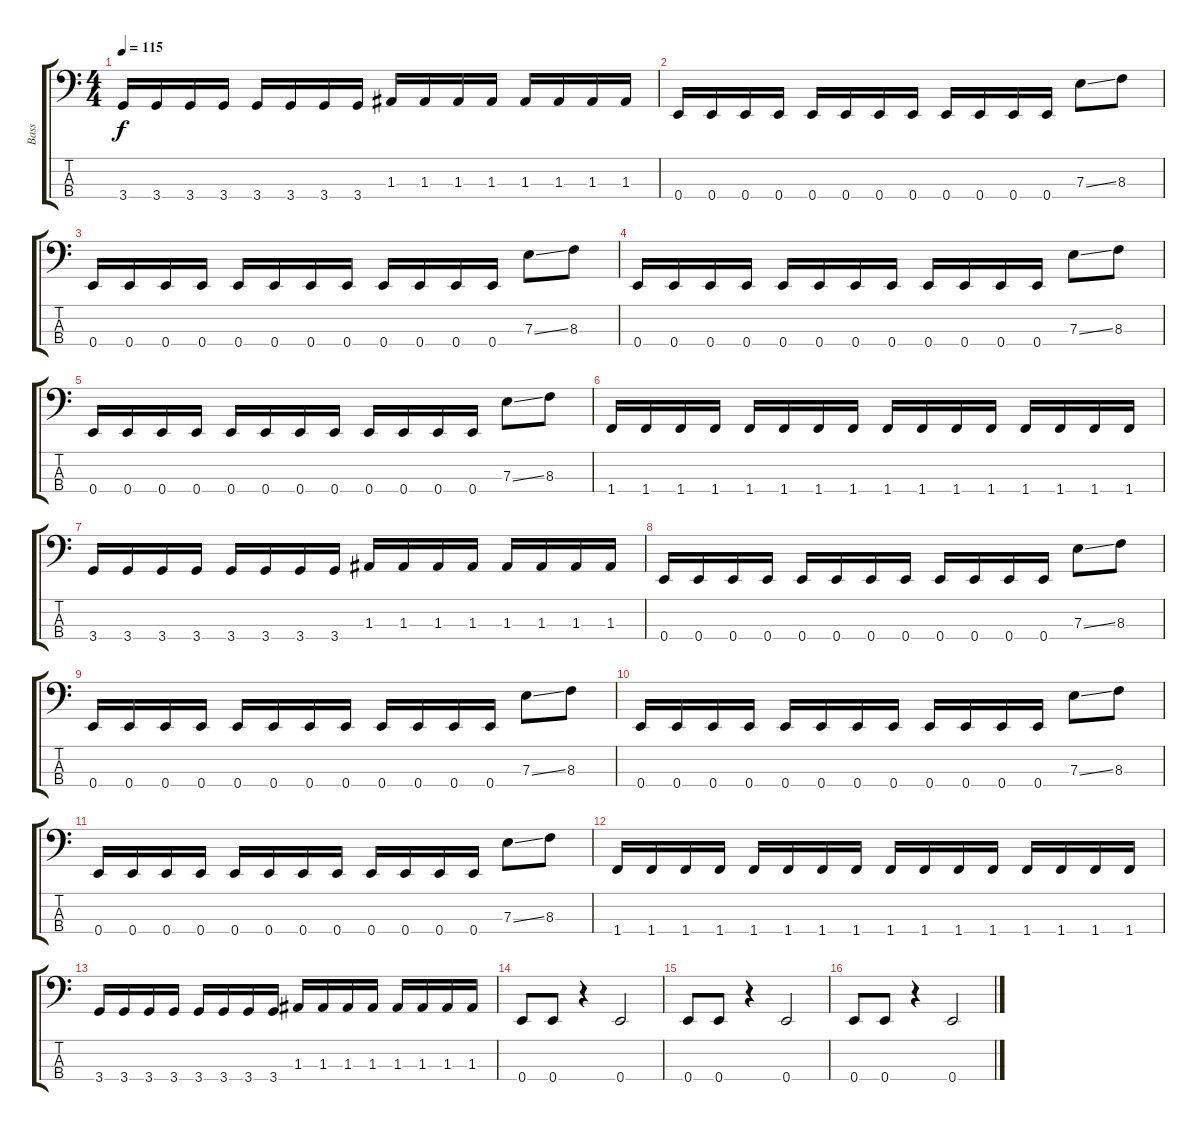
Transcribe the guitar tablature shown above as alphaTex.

\track ("Bass" "Bass") {instrument electricbassfinger}
\staff {score tabs}
\tuning (G2 D2 A1 E1) {hide}
\ts (4 4)
\tempo 115
\clef f4
\ks c
3.4.16{dy f} 3.4.16 3.4.16 3.4.16 3.4.16 3.4.16 3.4.16 3.4.16 1.3.16 1.3.16 1.3.16 1.3.16 1.3.16 1.3.16 1.3.16 1.3.16 |
0.4.16 0.4.16 0.4.16 0.4.16 0.4.16 0.4.16 0.4.16 0.4.16 0.4.16 0.4.16 0.4.16 0.4.16 7.3{ss}.8 8.3.8 |
0.4.16 0.4.16 0.4.16 0.4.16 0.4.16 0.4.16 0.4.16 0.4.16 0.4.16 0.4.16 0.4.16 0.4.16 7.3{ss}.8 8.3.8 |
0.4.16 0.4.16 0.4.16 0.4.16 0.4.16 0.4.16 0.4.16 0.4.16 0.4.16 0.4.16 0.4.16 0.4.16 7.3{ss}.8 8.3.8 |
0.4.16 0.4.16 0.4.16 0.4.16 0.4.16 0.4.16 0.4.16 0.4.16 0.4.16 0.4.16 0.4.16 0.4.16 7.3{ss}.8 8.3.8 |
1.4.16 1.4.16 1.4.16 1.4.16 1.4.16 1.4.16 1.4.16 1.4.16 1.4.16 1.4.16 1.4.16 1.4.16 1.4.16 1.4.16 1.4.16 1.4.16 |
3.4.16 3.4.16 3.4.16 3.4.16 3.4.16 3.4.16 3.4.16 3.4.16 1.3.16 1.3.16 1.3.16 1.3.16 1.3.16 1.3.16 1.3.16 1.3.16 |
0.4.16 0.4.16 0.4.16 0.4.16 0.4.16 0.4.16 0.4.16 0.4.16 0.4.16 0.4.16 0.4.16 0.4.16 7.3{ss}.8 8.3.8 |
0.4.16 0.4.16 0.4.16 0.4.16 0.4.16 0.4.16 0.4.16 0.4.16 0.4.16 0.4.16 0.4.16 0.4.16 7.3{ss}.8 8.3.8 |
0.4.16 0.4.16 0.4.16 0.4.16 0.4.16 0.4.16 0.4.16 0.4.16 0.4.16 0.4.16 0.4.16 0.4.16 7.3{ss}.8 8.3.8 |
0.4.16 0.4.16 0.4.16 0.4.16 0.4.16 0.4.16 0.4.16 0.4.16 0.4.16 0.4.16 0.4.16 0.4.16 7.3{ss}.8 8.3.8 |
1.4.16 1.4.16 1.4.16 1.4.16 1.4.16 1.4.16 1.4.16 1.4.16 1.4.16 1.4.16 1.4.16 1.4.16 1.4.16 1.4.16 1.4.16 1.4.16 |
3.4.16 3.4.16 3.4.16 3.4.16 3.4.16 3.4.16 3.4.16 3.4.16 1.3.16 1.3.16 1.3.16 1.3.16 1.3.16 1.3.16 1.3.16 1.3.16 |
0.4.8 0.4.8 r.4 0.4.2 |
0.4.8 0.4.8 r.4 0.4.2 |
0.4.8 0.4.8 r.4 0.4.2
